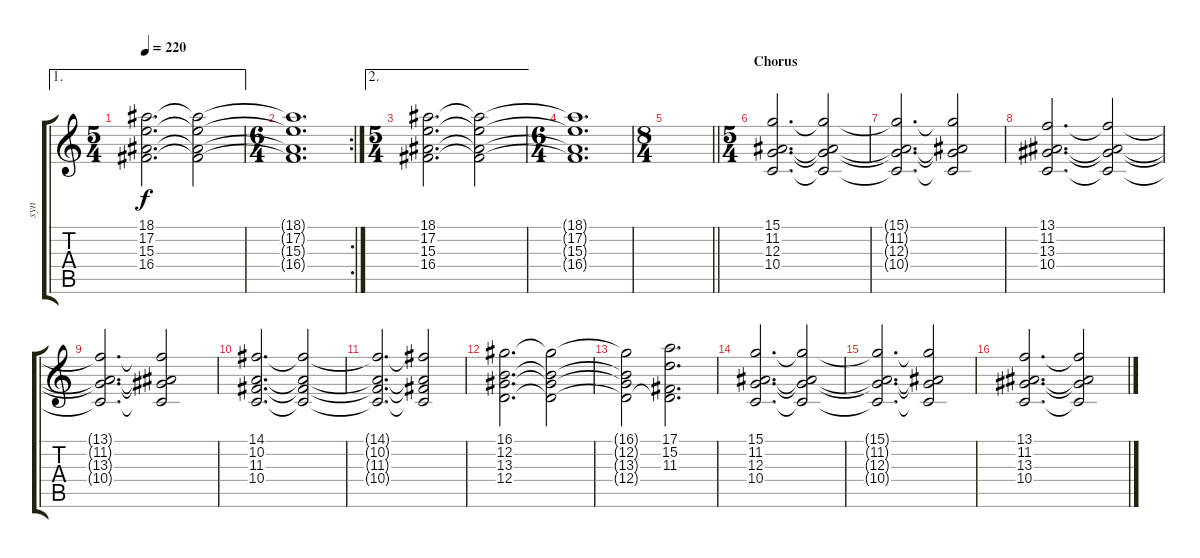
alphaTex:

\track ("syn" "syn") {instrument pad7halo}
\staff {score tabs}
\tuning (E4 B3 G3 D3 A2 E2) {hide}
\ae 1
\ts (5 4)
\tempo 220
\clef g2
\ks c
(18.1 17.2 15.3 16.4).2{d dy f} (18.1{t} 17.2{t} 15.3{t} 16.4{t}).2 |
\rc 2
\ts (6 4)
(18.1{t} 17.2{t} 15.3{t} 16.4{t}).1{d} |
\ae 2
\ts (5 4)
(18.1 17.2 15.3 16.4).2{d} (18.1{t} 17.2{t} 15.3{t} 16.4{t}).2 |
\ts (6 4)
(18.1{t} 17.2{t} 15.3{t} 16.4{t}).1{d} |
\ts (8 4)
\barLineRight lightlight
|
\ts (5 4)
\section ("" "Chorus")
(15.1 11.2 12.3 10.4).2{d} (15.1{t} 11.2{t} 12.3{t} 10.4{t}).2 |
(15.1{t} 11.2{t} 12.3{t} 10.4{t}).2{d} (15.1{t} 11.2{t} 12.3{t} 10.4{t}).2 |
(13.1 11.2 13.3 10.4).2{d} (13.1{t} 11.2{t} 13.3{t} 10.4{t}).2 |
(13.1{t} 11.2{t} 13.3{t} 10.4{t}).2{d} (13.1{t} 11.2{t} 13.3{t} 10.4{t}).2 |
(14.1 10.2 11.3 10.4).2{d} (14.1{t} 10.2{t} 11.3{t} 10.4{t}).2 |
(14.1{t} 10.2{t} 11.3{t} 10.4{t}).2{d} (14.1{t} 10.2{t} 11.3{t} 10.4{t}).2 |
(16.1 12.2 13.3 12.4).2{d} (16.1{t} 12.2{t} 13.3{t} 12.4{t}).2 |
(16.1{t} 12.2{t} 13.3{t} 12.4{t}).2 (17.1 15.2 11.3 12.4{t}).2{d} |
(15.1 11.2 12.3 10.4).2{d} (15.1{t} 11.2{t} 12.3{t} 10.4{t}).2 |
(15.1{t} 11.2{t} 12.3{t} 10.4{t}).2{d} (15.1{t} 11.2{t} 12.3{t} 10.4{t}).2 |
(13.1 11.2 13.3 10.4).2{d} (13.1{t} 11.2{t} 13.3{t} 10.4{t}).2
